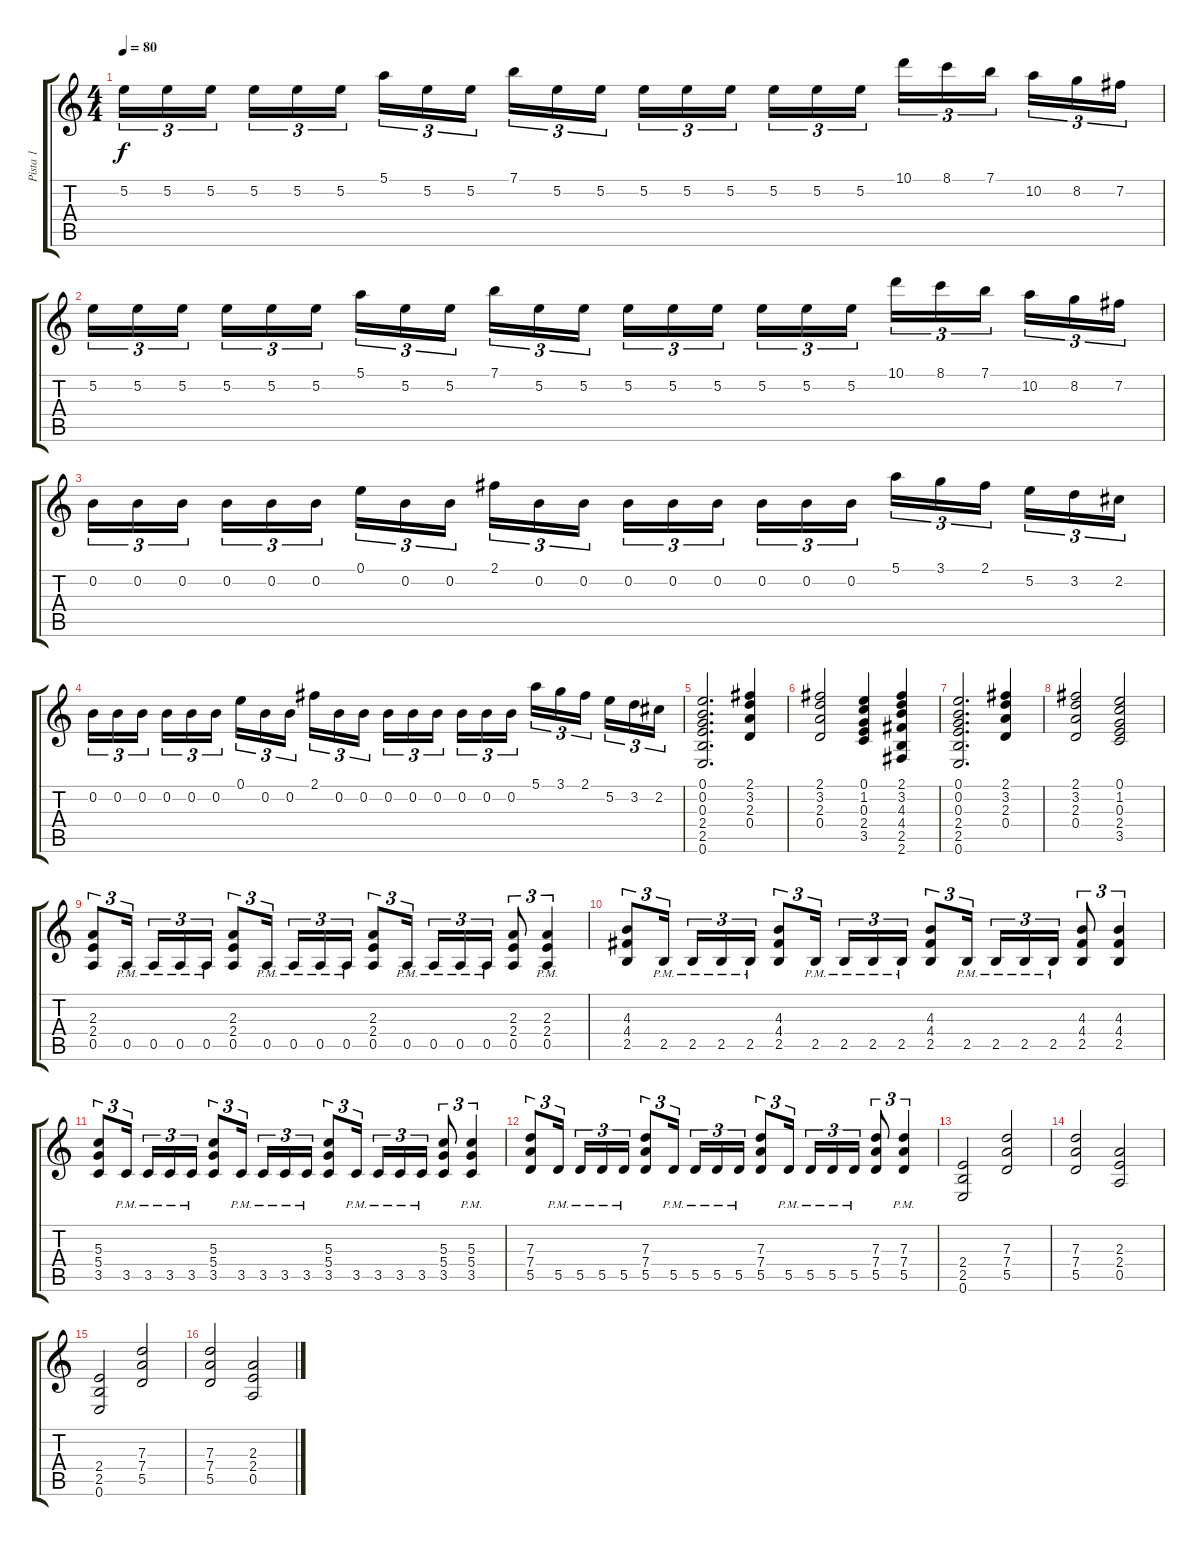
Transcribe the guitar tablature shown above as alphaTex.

\track ("Pista 1" "Pista 1") {instrument distortionguitar}
\staff {score tabs}
\tuning (E4 B3 G3 D3 A2 E2) {hide}
\ts (4 4)
\tempo 80
\clef g2
\ks c
5.2.16{tu (3 2) dy f instrument distortionguitar} 5.2.16{tu (3 2)} 5.2.16{tu (3 2) beam splitsecondary} 5.2.16{tu (3 2)} 5.2.16{tu (3 2)} 5.2.16{tu (3 2)} 5.1.16{tu (3 2)} 5.2.16{tu (3 2)} 5.2.16{tu (3 2) beam splitsecondary} 7.1.16{tu (3 2)} 5.2.16{tu (3 2)} 5.2.16{tu (3 2)} 5.2.16{tu (3 2)} 5.2.16{tu (3 2)} 5.2.16{tu (3 2) beam splitsecondary} 5.2.16{tu (3 2)} 5.2.16{tu (3 2)} 5.2.16{tu (3 2)} 10.1.16{tu (3 2)} 8.1.16{tu (3 2)} 7.1.16{tu (3 2) beam splitsecondary} 10.2.16{tu (3 2)} 8.2.16{tu (3 2)} 7.2.16{tu (3 2)} |
5.2.16{tu (3 2)} 5.2.16{tu (3 2)} 5.2.16{tu (3 2) beam splitsecondary} 5.2.16{tu (3 2)} 5.2.16{tu (3 2)} 5.2.16{tu (3 2)} 5.1.16{tu (3 2)} 5.2.16{tu (3 2)} 5.2.16{tu (3 2) beam splitsecondary} 7.1.16{tu (3 2)} 5.2.16{tu (3 2)} 5.2.16{tu (3 2)} 5.2.16{tu (3 2)} 5.2.16{tu (3 2)} 5.2.16{tu (3 2) beam splitsecondary} 5.2.16{tu (3 2)} 5.2.16{tu (3 2)} 5.2.16{tu (3 2)} 10.1.16{tu (3 2)} 8.1.16{tu (3 2)} 7.1.16{tu (3 2) beam splitsecondary} 10.2.16{tu (3 2)} 8.2.16{tu (3 2)} 7.2.16{tu (3 2)} |
0.2.16{tu (3 2)} 0.2.16{tu (3 2)} 0.2.16{tu (3 2) beam splitsecondary} 0.2.16{tu (3 2)} 0.2.16{tu (3 2)} 0.2.16{tu (3 2)} 0.1.16{tu (3 2)} 0.2.16{tu (3 2)} 0.2.16{tu (3 2) beam splitsecondary} 2.1.16{tu (3 2)} 0.2.16{tu (3 2)} 0.2.16{tu (3 2)} 0.2.16{tu (3 2)} 0.2.16{tu (3 2)} 0.2.16{tu (3 2) beam splitsecondary} 0.2.16{tu (3 2)} 0.2.16{tu (3 2)} 0.2.16{tu (3 2)} 5.1.16{tu (3 2)} 3.1.16{tu (3 2)} 2.1.16{tu (3 2) beam splitsecondary} 5.2.16{tu (3 2)} 3.2.16{tu (3 2)} 2.2.16{tu (3 2)} |
0.2.16{tu (3 2)} 0.2.16{tu (3 2)} 0.2.16{tu (3 2) beam splitsecondary} 0.2.16{tu (3 2)} 0.2.16{tu (3 2)} 0.2.16{tu (3 2)} 0.1.16{tu (3 2)} 0.2.16{tu (3 2)} 0.2.16{tu (3 2) beam splitsecondary} 2.1.16{tu (3 2)} 0.2.16{tu (3 2)} 0.2.16{tu (3 2)} 0.2.16{tu (3 2)} 0.2.16{tu (3 2)} 0.2.16{tu (3 2) beam splitsecondary} 0.2.16{tu (3 2)} 0.2.16{tu (3 2)} 0.2.16{tu (3 2)} 5.1.16{tu (3 2)} 3.1.16{tu (3 2)} 2.1.16{tu (3 2) beam splitsecondary} 5.2.16{tu (3 2)} 3.2.16{tu (3 2)} 2.2.16{tu (3 2)} |
(0.1 0.2 0.3 2.4 2.5 0.6).2{d instrument electricguitarclean} (2.1 3.2 2.3 0.4).4 |
(2.1 3.2 2.3 0.4).2 (0.1 1.2 0.3 2.4 3.5).4 (2.1 3.2 4.3 4.4 2.5 2.6).4 |
(0.1 0.2 0.3 2.4 2.5 0.6).2{d} (2.1 3.2 2.3 0.4).4 |
(2.1 3.2 2.3 0.4).2 (0.1 1.2 0.3 2.4 3.5).2 |
(2.3 2.4 0.5).8{tu (3 2) instrument distortionguitar} 0.5{pm}.16{tu (3 2) beam splitsecondary} 0.5{pm}.16{tu (3 2)} 0.5{pm}.16{tu (3 2)} 0.5{pm}.16{tu (3 2)} (2.3 2.4 0.5).8{tu (3 2)} 0.5{pm}.16{tu (3 2) beam splitsecondary} 0.5{pm}.16{tu (3 2)} 0.5{pm}.16{tu (3 2)} 0.5{pm}.16{tu (3 2)} (2.3 2.4 0.5).8{tu (3 2)} 0.5{pm}.16{tu (3 2) beam splitsecondary} 0.5{pm}.16{tu (3 2)} 0.5{pm}.16{tu (3 2)} 0.5{pm}.16{tu (3 2)} (2.3 2.4 0.5).8{tu (3 2)} (2.3 2.4 0.5{pm}).4{tu (3 2)} |
(4.3 4.4 2.5).8{tu (3 2)} 2.5{pm}.16{tu (3 2) beam splitsecondary} 2.5{pm}.16{tu (3 2)} 2.5{pm}.16{tu (3 2)} 2.5{pm}.16{tu (3 2)} (4.3 4.4 2.5).8{tu (3 2)} 2.5{pm}.16{tu (3 2) beam splitsecondary} 2.5{pm}.16{tu (3 2)} 2.5{pm}.16{tu (3 2)} 2.5{pm}.16{tu (3 2)} (4.3 4.4 2.5).8{tu (3 2)} 2.5{pm}.16{tu (3 2) beam splitsecondary} 2.5{pm}.16{tu (3 2)} 2.5{pm}.16{tu (3 2)} 2.5{pm}.16{tu (3 2)} (4.3 4.4 2.5).8{tu (3 2)} (4.3 4.4 2.5).4{tu (3 2)} |
(5.3 5.4 3.5).8{tu (3 2)} 3.5{pm}.16{tu (3 2) beam splitsecondary} 3.5{pm}.16{tu (3 2)} 3.5{pm}.16{tu (3 2)} 3.5{pm}.16{tu (3 2)} (5.3 5.4 3.5).8{tu (3 2)} 3.5{pm}.16{tu (3 2) beam splitsecondary} 3.5{pm}.16{tu (3 2)} 3.5{pm}.16{tu (3 2)} 3.5{pm}.16{tu (3 2)} (5.3 5.4 3.5).8{tu (3 2)} 3.5{pm}.16{tu (3 2) beam splitsecondary} 3.5{pm}.16{tu (3 2)} 3.5{pm}.16{tu (3 2)} 3.5{pm}.16{tu (3 2)} (5.3 5.4 3.5).8{tu (3 2)} (5.3 5.4 3.5{pm}).4{tu (3 2)} |
(7.3 7.4 5.5).8{tu (3 2)} 5.5{pm}.16{tu (3 2) beam splitsecondary} 5.5{pm}.16{tu (3 2)} 5.5{pm}.16{tu (3 2)} 5.5{pm}.16{tu (3 2)} (7.3 7.4 5.5).8{tu (3 2)} 5.5{pm}.16{tu (3 2) beam splitsecondary} 5.5{pm}.16{tu (3 2)} 5.5{pm}.16{tu (3 2)} 5.5{pm}.16{tu (3 2)} (7.3 7.4 5.5).8{tu (3 2)} 5.5{pm}.16{tu (3 2) beam splitsecondary} 5.5{pm}.16{tu (3 2)} 5.5{pm}.16{tu (3 2)} 5.5{pm}.16{tu (3 2)} (7.3 7.4 5.5).8{tu (3 2)} (7.3 7.4 5.5{pm}).4{tu (3 2)} |
(2.4 2.5 0.6).2 (7.3 7.4 5.5).2 |
(7.3 7.4 5.5).2 (2.3 2.4 0.5).2 |
(2.4 2.5 0.6).2 (7.3 7.4 5.5).2 |
(7.3 7.4 5.5).2 (2.3 2.4 0.5).2
